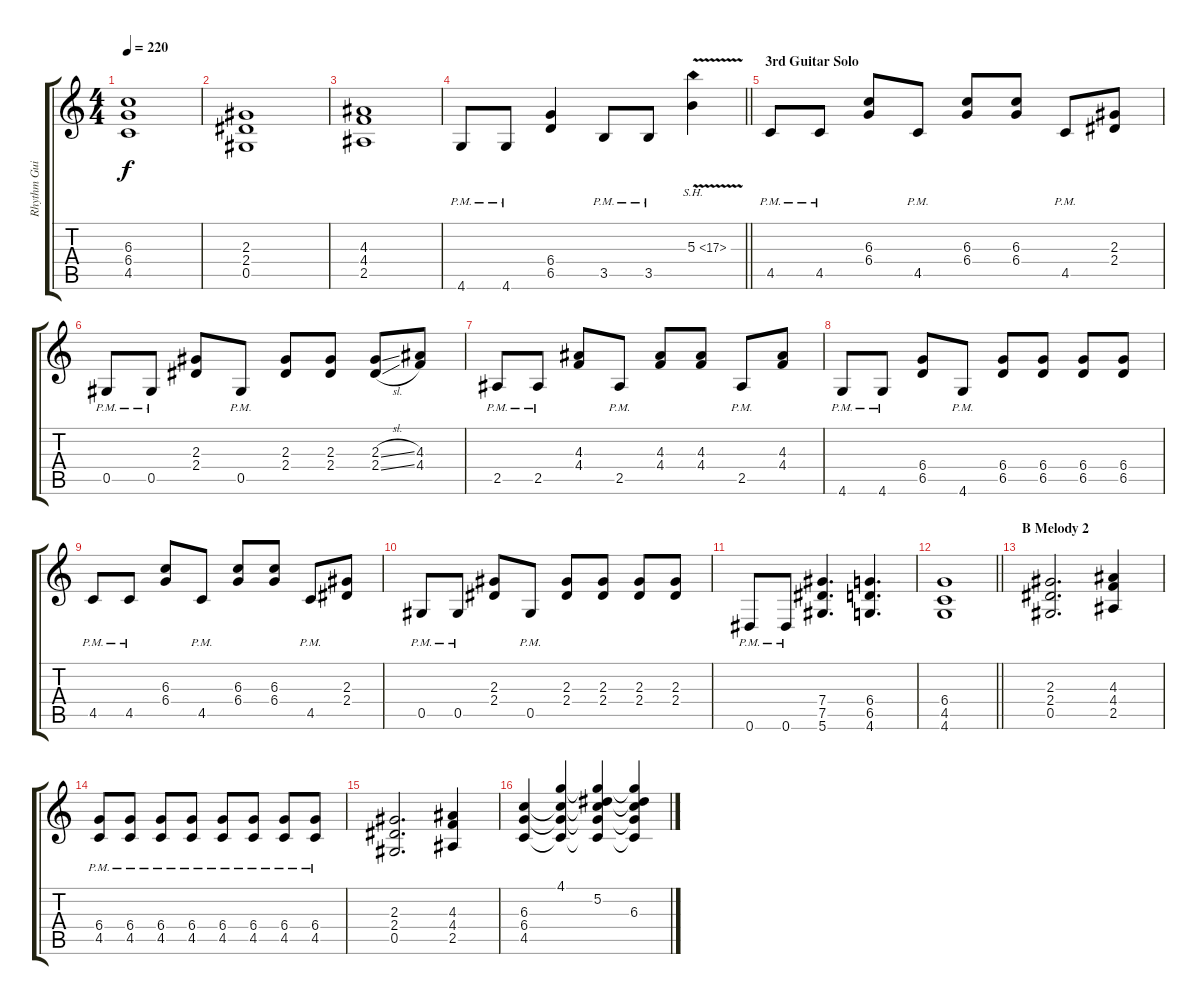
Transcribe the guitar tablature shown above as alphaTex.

\track ("Rhythm Guitar 2" "Rhythm Gui") {instrument overdrivenguitar}
\staff {score tabs}
\tuning (Eb4 Bb3 Gb3 Db3 Ab2 Eb2) {hide}
\ts (4 4)
\tempo 220
\clef g2
\ks c
(6.3 6.4 4.5).1{dy f} |
(2.3 2.4 0.5).1 |
(4.3 4.4 2.5).1 |
\barLineRight lightlight
4.6{pm}.8 4.6{pm}.8 (6.4 6.5).4 3.5{pm}.8 3.5{pm}.8 5.3{sh 12 v}.4 |
\section ("" "3rd Guitar Solo")
4.5{pm}.8 4.5{pm}.8 (6.3 6.4).8 4.5{pm}.8 (6.3 6.4).8 (6.3 6.4).8 4.5{pm}.8 (2.3 2.4).8 |
0.5{pm}.8 0.5{pm}.8 (2.3 2.4).8 0.5{pm}.8 (2.3 2.4).8 (2.3 2.4).8 (2.3{sl} 2.4{sl}).8 (4.3 4.4).8 |
2.5{pm}.8 2.5{pm}.8 (4.3 4.4).8 2.5{pm}.8 (4.3 4.4).8 (4.3 4.4).8 2.5{pm}.8 (4.3 4.4).8 |
4.6{pm}.8 4.6{pm}.8 (6.4 6.5).8 4.6{pm}.8 (6.4 6.5).8 (6.4 6.5).8 (6.4 6.5).8 (6.4 6.5).8 |
4.5{pm}.8 4.5{pm}.8 (6.3 6.4).8 4.5{pm}.8 (6.3 6.4).8 (6.3 6.4).8 4.5{pm}.8 (2.3 2.4).8 |
0.5{pm}.8 0.5{pm}.8 (2.3 2.4).8 0.5{pm}.8 (2.3 2.4).8 (2.3 2.4).8 (2.3 2.4).8 (2.3 2.4).8 |
0.6{pm}.8 0.6{pm}.8 (7.4 7.5 5.6).4{d} (6.4 6.5 4.6).4{d} |
\barLineRight lightlight
(6.4 4.5 4.6).1 |
\section ("" "B Melody 2")
(2.3 2.4 0.5).2{d} (4.3 4.4 2.5).4 |
(6.4{pm} 4.5{pm}).8 (6.4{pm} 4.5{pm}).8 (6.4{pm} 4.5{pm}).8 (6.4{pm} 4.5{pm}).8 (6.4{pm} 4.5{pm}).8 (6.4{pm} 4.5{pm}).8 (6.4{pm} 4.5{pm}).8 (6.4{pm} 4.5{pm}).8 |
(2.3 2.4 0.5).2{d} (4.3 4.4 2.5).4 |
(6.3 6.4 4.5).4 (4.1 6.3{t} 6.4{t} 4.5{t}).4 (4.1{t} 5.2 6.3{t} 6.4{t} 4.5{t}).4 (4.1{t} 5.2{t} 6.3 6.4{t} 4.5{t}).4
